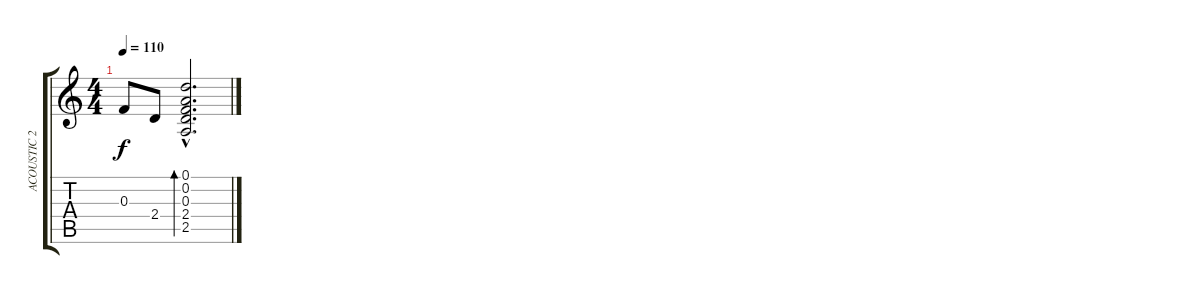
\track ("ACOUSTIC 2" "ACOUSTIC 2") {instrument acousticguitarsteel}
\staff {score tabs}
\tuning (D4 A3 F3 C3 G2 D2) {hide}
\ts (4 4)
\tempo 110
\clef g2
\ks c
0.3.8{dy f} 2.4.8 (0.1{hac} 0.2{hac} 0.3{hac} 2.4{hac} 2.5{hac}).2{d bd 60}
